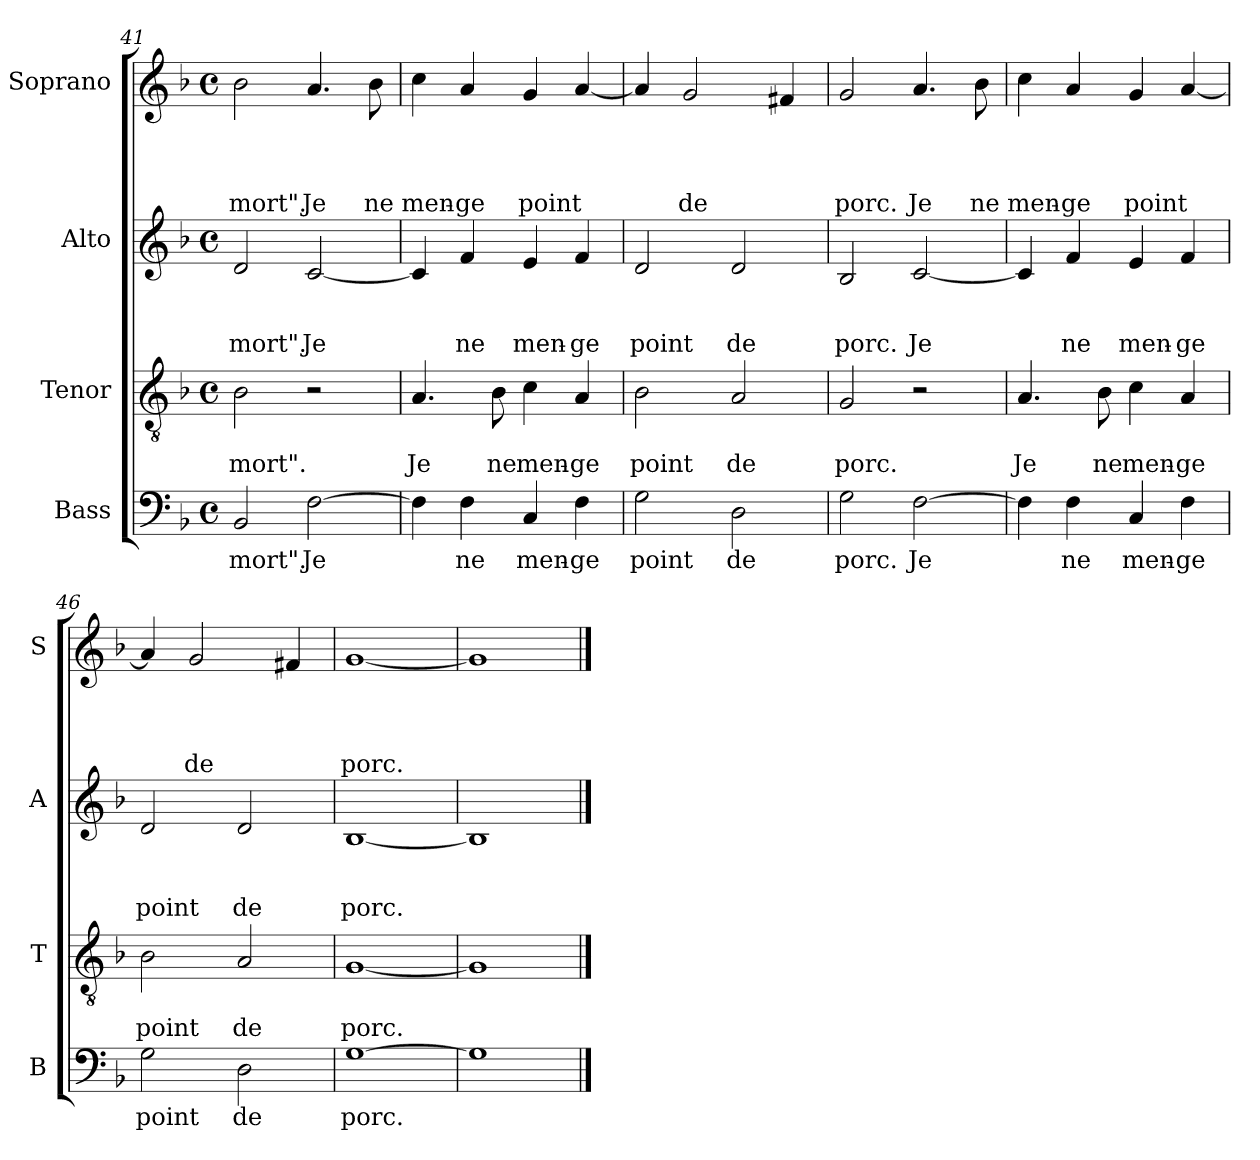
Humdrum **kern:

**kern	**text	**kern	**text	**text	**kern	**text	**text	**text	**kern	**text	**text	**text	**text
*part4	*part4	*part3	*part3	*part3	*part2	*part2	*part2	*part2	*part1	*part1	*part1	*part1	*part1
*staff4	*staff4	*staff3	*staff3	*staff3	*staff2	*staff2	*staff2	*staff2	*staff1	*staff1	*staff1	*staff1	*staff1
*I"Bass	*	*I"Tenor	*	*	*I"Alto	*	*	*	*I"Soprano	*	*	*	*
*I'B	*	*I'T	*	*	*I'A	*	*	*	*I'S	*	*	*	*
*clefF4	*	*clefGv2	*	*	*clefG2	*	*	*	*clefG2	*	*	*	*
*k[b-]	*	*k[b-]	*	*	*k[b-]	*	*	*	*k[b-]	*	*	*	*
*F:	*	*F:	*	*	*F:	*	*	*	*F:	*	*	*	*
*M4/4	*	*M4/4	*	*	*M4/4	*	*	*	*M4/4	*	*	*	*
*met(c)	*	*met(c)	*	*	*met(c)	*	*	*	*met(c)	*	*	*	*
=41	=41	=41	=41	=41	=41	=41	=41	=41	=41	=41	=41	=41	=41
2BB-/	mort".	2B-\	.	mort".	2d/	.	.	mort".	2b-\	.	.	.	mort".
[2F\	Je	2r	.	.	[2c/	.	.	Je	4.a/	.	.	.	Je
.	.	.	.	.	.	.	.	.	8b-\	.	.	.	ne
!!LO:LB:g=z
=42	=42	=42	=42	=42	=42	=42	=42	=42	=42	=42	=42	=42	=42
4F\]	.	4.A/	.	Je	4c/]	.	.	.	4cc\	.	.	.	men-
4F\	ne	.	.	.	4f/	.	.	ne	4a/	.	.	.	-ge
.	.	8B-\	.	ne	.	.	.	.	.	.	.	.	.
4C/	men-	4c\	.	men-	4e/	.	.	men-	4g/	.	.	.	point
4F\	-ge	4A/	.	-ge	4f/	.	.	-ge	[4a/	.	.	.	.
=43	=43	=43	=43	=43	=43	=43	=43	=43	=43	=43	=43	=43	=43
2G\	point	2B-\	.	point	2d/	.	.	point	4a/]	.	.	.	.
.	.	.	.	.	.	.	.	.	2g/	.	.	.	de
2D\	de	2A/	.	de	2d/	.	.	de	.	.	.	.	.
.	.	.	.	.	.	.	.	.	4f#X/	.	.	.	.
=44	=44	=44	=44	=44	=44	=44	=44	=44	=44	=44	=44	=44	=44
2G\	porc.	2G/	.	porc.	2B-/	.	.	porc.	2g/	.	.	.	porc.
[2F\	Je	2r	.	.	[2c/	.	.	Je	4.a/	.	.	.	Je
.	.	.	.	.	.	.	.	.	8b-\	.	.	.	ne
=45	=45	=45	=45	=45	=45	=45	=45	=45	=45	=45	=45	=45	=45
4F\]	.	4.A/	.	Je	4c/]	.	.	.	4cc\	.	.	.	men-
4F\	ne	.	.	.	4f/	.	.	ne	4a/	.	.	.	-ge
.	.	8B-\	.	ne	.	.	.	.	.	.	.	.	.
4C/	men-	4c\	.	men-	4e/	.	.	men-	4g/	.	.	.	point
4F\	-ge	4A/	.	-ge	4f/	.	.	-ge	[4a/	.	.	.	.
=46	=46	=46	=46	=46	=46	=46	=46	=46	=46	=46	=46	=46	=46
2G\	point	2B-\	.	point	2d/	.	.	point	4a/]	.	.	.	.
.	.	.	.	.	.	.	.	.	2g/	.	.	.	de
2D\	de	2A/	.	de	2d/	.	.	de	.	.	.	.	.
.	.	.	.	.	.	.	.	.	4f#X/	.	.	.	.
=47	=47	=47	=47	=47	=47	=47	=47	=47	=47	=47	=47	=47	=47
[1G	porc.	[1G	.	porc.	[1B-	.	.	porc.	[1g	.	.	.	porc.
=48	=48	=48	=48	=48	=48	=48	=48	=48	=48	=48	=48	=48	=48
1G]	.	1G]	.	.	1B-]	.	.	.	1g]	.	.	.	.
==	==	==	==	==	==	==	==	==	==	==	==	==	==
*-	*-	*-	*-	*-	*-	*-	*-	*-	*-	*-	*-	*-	*-
